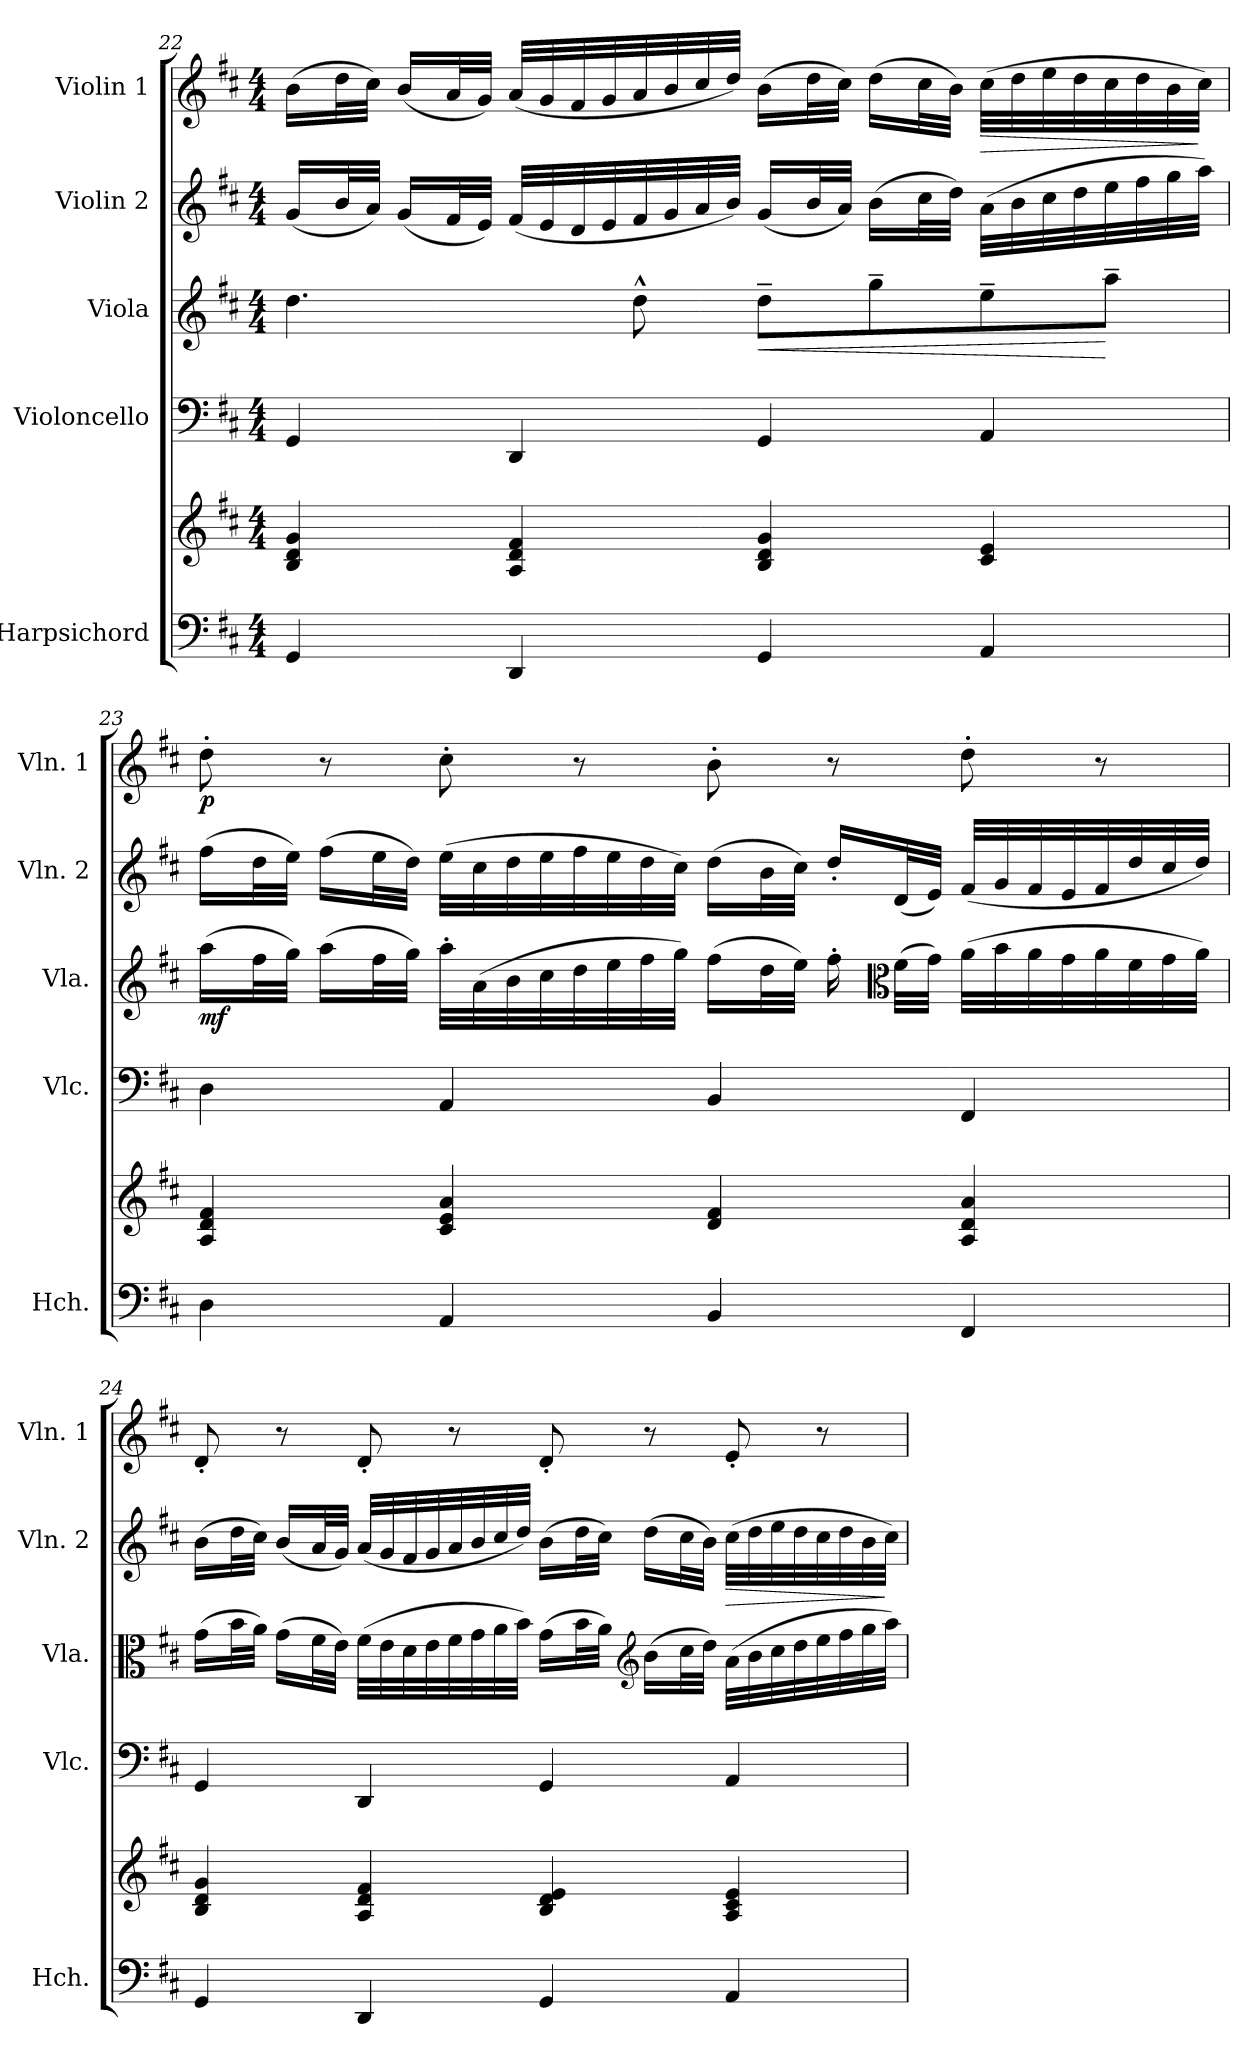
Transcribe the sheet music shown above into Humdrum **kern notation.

**kern	**kern	**kern	**kern	**dynam	**kern	**dynam	**kern	**dynam
*part5	*part5	*part4	*part3	*part3	*part2	*part2	*part1	*part1
*staff6	*staff5	*staff4	*staff3	*staff3	*staff2	*staff2	*staff1	*staff1
*I"Harpsichord	*	*I"Violoncello	*I"Viola	*	*I"Violin 2	*	*I"Violin 1	*
*I'Hch.	*	*I'Vlc.	*I'Vla.	*	*I'Vln. 2	*	*I'Vln. 1	*
*clefF4	*clefG2	*clefF4	*clefG2	*	*clefG2	*	*clefG2	*
*k[f#c#]	*k[f#c#]	*k[f#c#]	*k[f#c#]	*	*k[f#c#]	*	*k[f#c#]	*
*D:	*D:	*D:	*D:	*	*D:	*	*D:	*
*M4/4	*M4/4	*M4/4	*M4/4	*	*M4/4	*	*M4/4	*
=22	=22	=22	=22	=22	=22	=22	=22	=22
4GG/	4B/ 4d/ 4g/	4GG/	4.dd\	.	(16g/LL	.	(16b\LL	.
.	.	.	.	.	32b/L	.	32dd\L	.
.	.	.	.	.	32a/JJJ)	.	32cc#\JJJ)	.
.	.	.	.	.	(16g/LL	.	(16b/LL	.
.	.	.	.	.	32f#/L	.	32a/L	.
.	.	.	.	.	32e/JJJ)	.	32g/JJJ)	.
4DD/	4A/ 4d/ 4f#/	4DD/	.	.	(32f#/LLL	.	(32a/LLL	.
.	.	.	.	.	32e/	.	32g/	.
.	.	.	.	.	32d/	.	32f#/	.
.	.	.	.	.	32e/	.	32g/	.
.	.	.	8dd^^\	.	32f#/	.	32a/	.
.	.	.	.	.	32g/	.	32b/	.
.	.	.	.	.	32a/	.	32cc#/	.
.	.	.	.	.	32b/JJJ)	.	32dd/JJJ)	.
!	!	!	!	!LO:HP:b	!	!	!	!
4GG/	4B/ 4d/ 4g/	4GG/	8dd~\L	<	(16g/LL	.	(16b\LL	.
.	.	.	.	.	32b/L	.	32dd\L	.
.	.	.	.	.	32a/JJJ)	.	32cc#\JJJ)	.
.	.	.	8gg~\	.	(16b\LL	.	(16dd\LL	.
.	.	.	.	.	32cc#\L	.	32cc#\L	.
.	.	.	.	.	32dd\JJJ)	.	32b\JJJ)	.
!	!	!	!	!	!	!	!	!LO:HP:b
4AA/	4c#/ 4e/	4AA/	8ee~\	.	(32a\LLL	.	(32cc#\LLL	>
.	.	.	.	.	32b\	.	32dd\	.
.	.	.	.	.	32cc#\	.	32ee\	.
.	.	.	.	.	32dd\	.	32dd\	.
.	.	.	8aa~\J	[	32ee\	.	32cc#\	.
.	.	.	.	.	32ff#\	.	32dd\	.
.	.	.	.	.	32gg\	.	32b\	.
.	.	.	.	.	32aa\JJJ)	.	32cc#\JJJ)	]
!!LO:PB:g=z
=23	=23	=23	=23	=23	=23	=23	=23	=23
!	!	!	!	!LO:DY:b	!	!	!	!LO:DY:b
4D\	4A/ 4d/ 4f#/	4D\	(16aa\LL	mf	(16ff#\LL	.	8dd'\	p
.	.	.	32ff#\L	.	32dd\L	.	.	.
.	.	.	32gg\JJJ)	.	32ee\JJJ)	.	.	.
.	.	.	(16aa\LL	.	(16ff#\LL	.	8r	.
.	.	.	32ff#\L	.	32ee\L	.	.	.
.	.	.	32gg\JJJ)	.	32dd\JJJ)	.	.	.
4AA/	4c#/ 4e/ 4a/	4AA/	32aa'\LLL	.	(32ee\LLL	.	8cc#'\	.
.	.	.	(32a\	.	32cc#\	.	.	.
.	.	.	32b\	.	32dd\	.	.	.
.	.	.	32cc#\	.	32ee\	.	.	.
.	.	.	32dd\	.	32ff#\	.	8r	.
.	.	.	32ee\	.	32ee\	.	.	.
.	.	.	32ff#\	.	32dd\	.	.	.
.	.	.	32gg\JJJ)	.	32cc#\JJJ)	.	.	.
4BB/	4d/ 4f#/	4BB/	(16ff#\LL	.	(16dd\LL	.	8b'\	.
.	.	.	32dd\L	.	32b\L	.	.	.
.	.	.	32ee\JJJ)	.	32cc#\JJJ)	.	.	.
.	.	.	16ff#'\	.	16dd'/LL	.	8r	.
*	*	*	*clefC3	*	*	*	*	*
.	.	.	(32f#\LLL	.	(32d/L	.	.	.
.	.	.	32g\JJJ)	.	32e/JJJ)	.	.	.
4FF#/	4A/ 4d/ 4a/	4FF#/	(32a\LLL	.	(32f#/LLL	.	8dd'\	.
.	.	.	32b\	.	32g/	.	.	.
.	.	.	32a\	.	32f#/	.	.	.
.	.	.	32g\	.	32e/	.	.	.
.	.	.	32a\	.	32f#/	.	8r	.
.	.	.	32f#\	.	32dd/	.	.	.
.	.	.	32g\	.	32cc#/	.	.	.
.	.	.	32a\JJJ)	.	32dd/JJJ)	.	.	.
=24	=24	=24	=24	=24	=24	=24	=24	=24
4GG/	4B/ 4d/ 4g/	4GG/	(16g\LL	.	(16b\LL	.	8d'/	.
.	.	.	32b\L	.	32dd\L	.	.	.
.	.	.	32a\JJJ)	.	32cc#\JJJ)	.	.	.
.	.	.	(16g\LL	.	(16b/LL	.	8r	.
.	.	.	32f#\L	.	32a/L	.	.	.
.	.	.	32e\JJJ)	.	32g/JJJ)	.	.	.
4DD/	4A/ 4d/ 4f#/	4DD/	(32f#\LLL	.	(32a/LLL	.	8d'/	.
.	.	.	32e\	.	32g/	.	.	.
.	.	.	32d\	.	32f#/	.	.	.
.	.	.	32e\	.	32g/	.	.	.
.	.	.	32f#\	.	32a/	.	8r	.
.	.	.	32g\	.	32b/	.	.	.
.	.	.	32a\	.	32cc#/	.	.	.
.	.	.	32b\JJJ)	.	32dd/JJJ)	.	.	.
4GG/	4B/ 4d/ 4e/	4GG/	(16g\LL	.	(16b\LL	.	8d'/	.
.	.	.	32b\L	.	32dd\L	.	.	.
.	.	.	32a\JJJ)	.	32cc#\JJJ)	.	.	.
*	*	*	*clefG2	*	*	*	*	*
.	.	.	(16b\LL	.	(16dd\LL	.	8r	.
.	.	.	32cc#\L	.	32cc#\L	.	.	.
.	.	.	32dd\JJJ)	.	32b\JJJ)	.	.	.
!	!	!	!	!	!	!LO:HP:b	!	!
4AA/	4A/ 4c#/ 4e/	4AA/	(32a\LLL	.	(32cc#\LLL	>	8e'/	.
.	.	.	32b\	.	32dd\	.	.	.
.	.	.	32cc#\	.	32ee\	.	.	.
.	.	.	32dd\	.	32dd\	.	.	.
.	.	.	32ee\	.	32cc#\	.	8r	.
.	.	.	32ff#\	.	32dd\	.	.	.
.	.	.	32gg\	.	32b\	.	.	.
.	.	.	32aa\JJJ)	.	32cc#\JJJ)	]	.	.
=	=	=	=	=	=	=	=	=
*-	*-	*-	*-	*-	*-	*-	*-	*-
